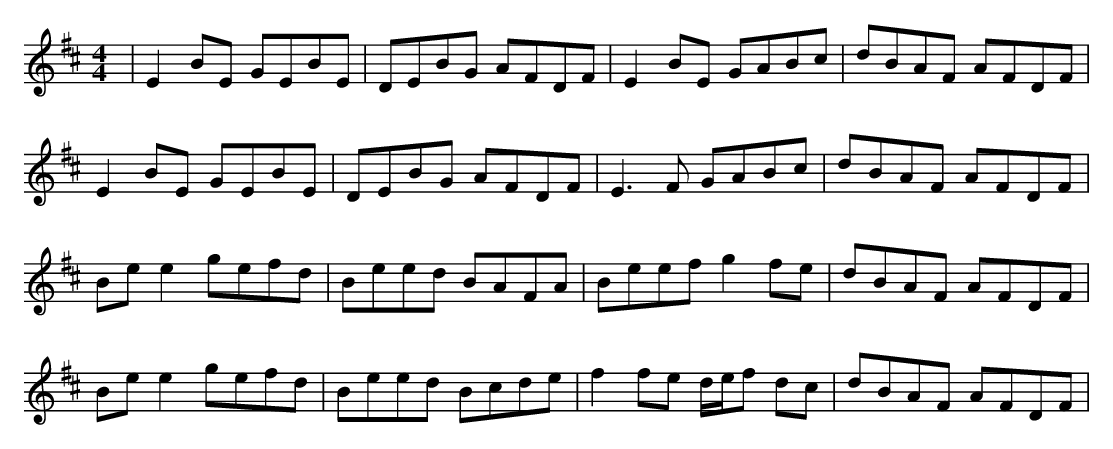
X:1
M:4/4
K:Edor
|E2 BE GEBE|DEBG AFDF|E2 BE GABc|dBAF AFDF|
E2 BE GEBE|DEBG AFDF|E3 F GABc|dBAF AFDF|
Be e2 gefd|Beed BAFA|Beef g2 fe|dBAF AFDF|
Be e2 gefd|Beed Bcde|f2 fe d/e/f dc|dBAF AFDF|
